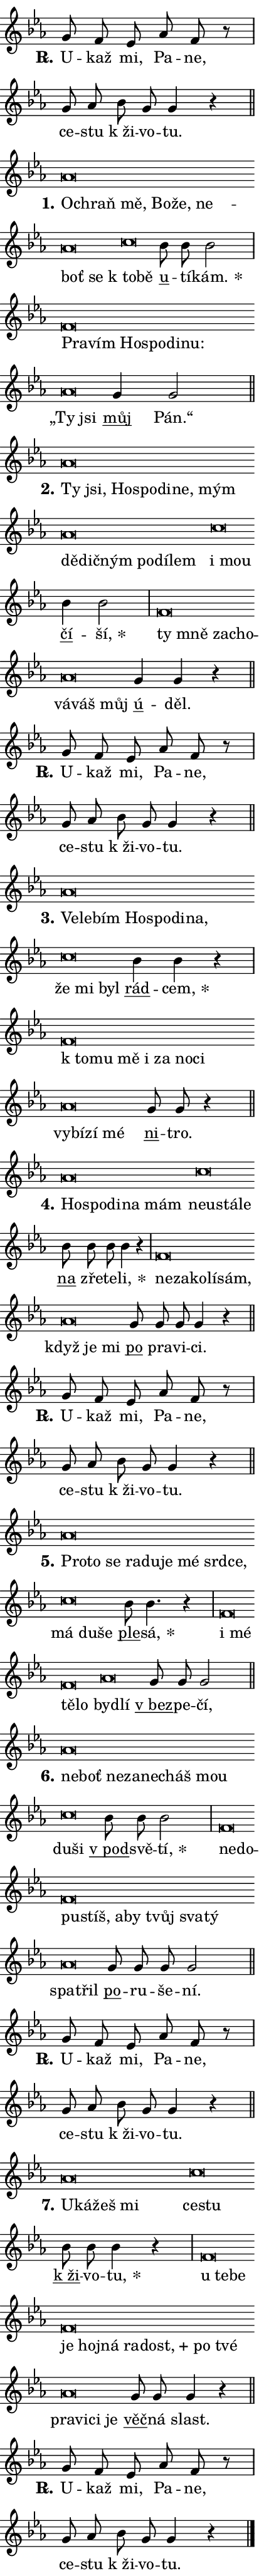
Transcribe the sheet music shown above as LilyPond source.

\version "2.24.0"
\header { tagline = "" }
\paper {
  indent = 0\cm
  top-margin = 0\cm
  right-margin = 0.13\cm % to fit lyric hyphens
  bottom-margin = 0\cm
  left-margin = 0\cm
  paper-width = 7\cm
  page-breaking = #ly:one-page-breaking
  system-system-spacing.basic-distance = #11
  score-system-spacing.basic-distance = #11
  ragged-last = ##f
}


%% Author: Thomas Morley
%% https://lists.gnu.org/archive/html/lilypond-user/2020-05/msg00002.html
#(define (line-position grob)
"Returns position of @var[grob} in current system:
   @code{'start}, if at first time-step
   @code{'end}, if at last time-step
   @code{'middle} otherwise
"
  (let* ((col (ly:item-get-column grob))
         (ln (ly:grob-object col 'left-neighbor))
         (rn (ly:grob-object col 'right-neighbor))
         (col-to-check-left (if (ly:grob? ln) ln col))
         (col-to-check-right (if (ly:grob? rn) rn col))
         (break-dir-left
           (and
             (ly:grob-property col-to-check-left 'non-musical #f)
             (ly:item-break-dir col-to-check-left)))
         (break-dir-right
           (and
             (ly:grob-property col-to-check-right 'non-musical #f)
             (ly:item-break-dir col-to-check-right))))
        (cond ((eqv? 1 break-dir-left) 'start)
              ((eqv? -1 break-dir-right) 'end)
              (else 'middle))))

#(define (tranparent-at-line-position vctor)
  (lambda (grob)
  "Relying on @code{line-position} select the relevant enry from @var{vctor}.
Used to determine transparency,"
    (case (line-position grob)
      ((end) (not (vector-ref vctor 0)))
      ((middle) (not (vector-ref vctor 1)))
      ((start) (not (vector-ref vctor 2))))))

noteHeadBreakVisibility =
#(define-music-function (break-visibility)(vector?)
"Makes @code{NoteHead}s transparent relying on @var{break-visibility}"
#{
  \override NoteHead.transparent =
    #(tranparent-at-line-position break-visibility)
#})

#(define delete-ledgers-for-transparent-note-heads
  (lambda (grob)
    "Reads whether a @code{NoteHead} is transparent.
If so this @code{NoteHead} is removed from @code{'note-heads} from
@var{grob}, which is supposed to be @code{LedgerLineSpanner}.
As a result ledgers are not printed for this @code{NoteHead}"
    (let* ((nhds-array (ly:grob-object grob 'note-heads))
           (nhds-list
             (if (ly:grob-array? nhds-array)
                 (ly:grob-array->list nhds-array)
                 '()))
           ;; Relies on the transparent-property being done before
           ;; Staff.LedgerLineSpanner.after-line-breaking is executed.
           ;; This is fragile ...
           (to-keep
             (remove
               (lambda (nhd)
                 (ly:grob-property nhd 'transparent #f))
               nhds-list)))
      ;; TODO find a better method to iterate over grob-arrays, similiar
      ;; to filter/remove etc for lists
      ;; For now rebuilt from scratch
      (set! (ly:grob-object grob 'note-heads)  '())
      (for-each
        (lambda (nhd)
          (ly:pointer-group-interface::add-grob grob 'note-heads nhd))
        to-keep))))

squashNotes = {
  \override NoteHead.X-extent = #'(-0.2 . 0.2)
  \override NoteHead.Y-extent = #'(-0.75 . 0)
  \override NoteHead.stencil =
    #(lambda (grob)
       (let ((pos (ly:grob-property grob 'staff-position)))
         (begin
           (if (< pos -7) (display "ERROR: Lower brevis then expected\n") (display ""))
           (if (<= pos -6) ly:text-interface::print ly:note-head::print))))
}
unSquashNotes = {
  \revert NoteHead.X-extent
  \revert NoteHead.Y-extent
  \revert NoteHead.stencil
}

hideNotes = \noteHeadBreakVisibility #begin-of-line-visible
unHideNotes = \noteHeadBreakVisibility #all-visible

% work-around for resetting accidentals
% https://lilypond.org/doc/v2.23/Documentation/notation/displaying-rhythms#unmetered-music
cadenzaMeasure = {
  \cadenzaOff
  \partial 1024 s1024
  \cadenzaOn
}

#(define-markup-command (accent layout props text) (markup?)
  "Underline accented syllable"
  (interpret-markup layout props
    #{\markup \override #'(offset . 4.3) \underline { #text }#}))

responsum = \markup \concat {
  "R" \hspace #-1.05 \path #0.1 #'((moveto 0 0.07) (lineto 0.9 0.8)) \hspace #0.05 "."
}

spaceSize = #0.6828661417322834 % exact space size for TeX Gyre Schola

\layout {
  \context {
    \Staff
    \remove "Time_signature_engraver"
    \override LedgerLineSpanner.after-line-breaking = #delete-ledgers-for-transparent-note-heads
  }
  \context {
    \Lyrics {
      \override LyricSpace.minimum-distance = \spaceSize
      \override LyricText.font-name = #"TeX Gyre Schola"
      \override LyricText.font-size = 1
      \override StanzaNumber.font-name = #"TeX Gyre Schola Bold"
      \override StanzaNumber.font-size = 1
    }
  }
  \context {
    \Score 
    \override NoteHead.text =
      #(lambda (grob) 
        (let ((pos (ly:grob-property grob 'staff-position)))
          #{\markup {
            \combine
              \halign #-0.55 \raise #(if (= pos -6) 0 0.5) \override #'(thickness . 2) \draw-line #'(3.2 . 0)
              \musicglyph "noteheads.sM1"
          }#}))
  }
}

% magnetic-lyrics.ily
%
%   written by
%     Jean Abou Samra <jean@abou-samra.fr>
%     Werner Lemberg <wl@gnu.org>
%
%   adapted by
%     Jiri Hon <jiri.hon@gmail.com>
%
% Version 2022-Apr-15

% https://www.mail-archive.com/lilypond-user@gnu.org/msg149350.html

#(define (Left_hyphen_pointer_engraver context)
   "Collect syllable-hyphen-syllable occurrences in lyrics and store
them in properties.  This engraver only looks to the left.  For
example, if the lyrics input is @code{foo -- bar}, it does the
following.

@itemize @bullet
@item
Set the @code{text} property of the @code{LyricHyphen} grob between
@q{foo} and @q{bar} to @code{foo}.

@item
Set the @code{left-hyphen} property of the @code{LyricText} grob with
text @q{foo} to the @code{LyricHyphen} grob between @q{foo} and
@q{bar}.
@end itemize

Use this auxiliary engraver in combination with the
@code{lyric-@/text::@/apply-@/magnetic-@/offset!} hook."
   (let ((hyphen #f)
         (text #f))
     (make-engraver
      (acknowledgers
       ((lyric-syllable-interface engraver grob source-engraver)
        (set! text grob)))
      (end-acknowledgers
       ((lyric-hyphen-interface engraver grob source-engraver)
        ;(when (not (grob::has-interface grob 'lyric-space-interface))
          (set! hyphen grob)));)
      ((stop-translation-timestep engraver)
       (when (and text hyphen)
         (ly:grob-set-object! text 'left-hyphen hyphen))
       (set! text #f)
       (set! hyphen #f)))))

#(define (lyric-text::apply-magnetic-offset! grob)
   "If the space between two syllables is less than the value in
property @code{LyricText@/.details@/.squash-threshold}, move the right
syllable to the left so that it gets concatenated with the left
syllable.

Use this function as a hook for
@code{LyricText@/.after-@/line-@/breaking} if the
@code{Left_@/hyphen_@/pointer_@/engraver} is active."
   (let ((hyphen (ly:grob-object grob 'left-hyphen #f)))
     (when hyphen
       (let ((left-text (ly:spanner-bound hyphen LEFT)))
         (when (grob::has-interface left-text 'lyric-syllable-interface)
           (let* ((common (ly:grob-common-refpoint grob left-text X))
                  (this-x-ext (ly:grob-extent grob common X))
                  (left-x-ext
                   (begin
                     ;; Trigger magnetism for left-text.
                     (ly:grob-property left-text 'after-line-breaking)
                     (ly:grob-extent left-text common X)))
                  ;; `delta` is the gap width between two syllables.
                  (delta (- (interval-start this-x-ext)
                            (interval-end left-x-ext)))
                  (details (ly:grob-property grob 'details))
                  (threshold (assoc-get 'squash-threshold details 0.2)))
             (when (< delta threshold)
               (let* (;; We have to manipulate the input text so that
                      ;; ligatures crossing syllable boundaries are not
                      ;; disabled.  For languages based on the Latin
                      ;; script this is essentially a beautification.
                      ;; However, for non-Western scripts it can be a
                      ;; necessity.
                      (lt (ly:grob-property left-text 'text))
                      (rt (ly:grob-property grob 'text))
                      (is-space (grob::has-interface hyphen 'lyric-space-interface))
                      (space (if is-space " " ""))
                      (extra-delta (if is-space spaceSize 0))
                      ;; Append new syllable.
                      (ltrt-space (if (and (string? lt) (string? rt))
                                (string-append lt space rt)
                                (make-concat-markup (list lt space rt))))
                      ;; Right-align `ltrt` to the right side.
                      (ltrt-space-markup (grob-interpret-markup
                               grob
                               (make-translate-markup
                                (cons (interval-length this-x-ext) 0)
                                (make-right-align-markup ltrt-space)))))
                 (begin
                   ;; Don't print `left-text`.
                   (ly:grob-set-property! left-text 'stencil #f)
                   ;; Set text and stencil (which holds all collected
                   ;; syllables so far) and shift it to the left.
                   (ly:grob-set-property! grob 'text ltrt-space)
                   (ly:grob-set-property! grob 'stencil ltrt-space-markup)
                   (ly:grob-translate-axis! grob (- (- delta extra-delta)) X))))))))))


#(define (lyric-hyphen::displace-bounds-first grob)
   ;; Make very sure this callback isn't triggered too early.
   (let ((left (ly:spanner-bound grob LEFT))
         (right (ly:spanner-bound grob RIGHT)))
     (ly:grob-property left 'after-line-breaking)
     (ly:grob-property right 'after-line-breaking)
     (ly:lyric-hyphen::print grob)))

squashThreshold = #0.4

\layout {
  \context {
    \Lyrics
    \consists #Left_hyphen_pointer_engraver
    \override LyricText.after-line-breaking =
      #lyric-text::apply-magnetic-offset!
    \override LyricHyphen.stencil = #lyric-hyphen::displace-bounds-first
    \override LyricText.details.squash-threshold = \squashThreshold
    \override LyricHyphen.minimum-distance = 0
    \override LyricHyphen.minimum-length = \squashThreshold
  }
}

squashText = \override LyricText.details.squash-threshold = 9999
unSquashText = \override LyricText.details.squash-threshold = \squashThreshold

leftText = \override LyricText.self-alignment-X = #LEFT
unLeftText = \revert LyricText.self-alignment-X

starOffset = #(lambda (grob) 
                (let ((x_offset (ly:self-alignment-interface::aligned-on-x-parent grob)))
                  (if (= x_offset 0) 0 (+ x_offset 1.2))))

star = #(define-music-function (syllable)(string?)
"Append star separator at the end of a syllable"
#{
  \once \override LyricText.X-offset = #starOffset
  \lyricmode { \markup {
    #syllable
    \override #'((font-name . "TeX Gyre Schola Bold")) \hspace #0.2 \lower #0.65 \larger "*"
  } }
#})

starAccent = #(define-music-function (syllable)(string?)
"Append star separator at the end of a syllable and make accent"
#{
  \once \override LyricText.X-offset = #starOffset
  \lyricmode { \markup {
    \accent #syllable
    \override #'((font-name . "TeX Gyre Schola Bold")) \hspace #0.2 \lower #0.65 \larger "*"
  } }
#})

breath = #(define-music-function (syllable)(string?)
"Append breathing indicator at the end of a syllable"
#{
  \lyricmode { \markup { #syllable "+" } }
#})

optionalBreath = #(define-music-function (syllable)(string?)
"Append optional breathing indicator at the end of a syllable"
#{
  \lyricmode { \markup { #syllable "(+)" } }
#})


\score {
    <<
        \new Voice = "melody" { \cadenzaOn \key es \major \relative { g'8 f es as f r \cadenzaMeasure \bar "|" g as bes g g4 r \cadenzaMeasure \bar "||" \break } }
        \new Lyrics \lyricsto "melody" { \lyricmode { \set stanza = \responsum
U -- kaž mi, Pa -- ne, ce -- stu "k ži" -- vo -- tu. } }
    >>
    \layout {}
}

\score {
    <<
        \new Voice = "melody" { \cadenzaOn \key es \major \relative { \squashNotes as'\breve*1/16 \hideNotes \breve*1/16 \bar "" \breve*1/16 \bar "" \breve*1/16 \bar "" \breve*1/16 \bar "" \breve*1/16 \bar "" \breve*1/16 \breve*1/16 \bar "" \unHideNotes \unSquashNotes \squashNotes c\breve*1/16 \hideNotes \breve*1/16 \bar "" \unHideNotes \unSquashNotes \bar "" bes8 bes bes2 \cadenzaMeasure \bar "|" \squashNotes f\breve*1/16 \hideNotes \breve*1/16 \bar "" \breve*1/16 \bar "" \breve*1/16 \bar "" \breve*1/16 \breve*1/16 \bar "" \unHideNotes \unSquashNotes \squashNotes as\breve*1/16 \hideNotes \breve*1/16 \bar "" \unHideNotes \unSquashNotes \bar "" g4 g2 \cadenzaMeasure \bar "||" \break } }
        \new Lyrics \lyricsto "melody" { \lyricmode { \set stanza = "1."
\leftText O -- \squashText chraň mě, Bo -- že, ne -- boť se \leftText \unLeftText \unSquashText "k to" -- \squashText bě \unLeftText \unSquashText \markup \accent u -- tí -- \star kám. \leftText Pra -- \squashText vím Ho -- spo -- di -- nu: \leftText \unLeftText \unSquashText „Ty \squashText jsi \unLeftText \unSquashText \markup \accent můj Pán.“ } }
    >>
    \layout {}
}

\score {
    <<
        \new Voice = "melody" { \cadenzaOn \key es \major \relative { \squashNotes as'\breve*1/16 \hideNotes \breve*1/16 \bar "" \breve*1/16 \bar "" \breve*1/16 \bar "" \breve*1/16 \bar "" \breve*1/16 \bar "" \breve*1/16 \bar "" \breve*1/16 \bar "" \breve*1/16 \bar "" \breve*1/16 \bar "" \breve*1/16 \bar "" \breve*1/16 \breve*1/16 \bar "" \unHideNotes \unSquashNotes \squashNotes c\breve*1/16 \hideNotes \breve*1/16 \bar "" \unHideNotes \unSquashNotes \bar "" bes4 bes2 \cadenzaMeasure \bar "|" \squashNotes f\breve*1/16 \hideNotes \breve*1/16 \bar "" \breve*1/16 \breve*1/16 \bar "" \unHideNotes \unSquashNotes \squashNotes as\breve*1/16 \hideNotes \breve*1/16 \breve*1/16 \bar "" \unHideNotes \unSquashNotes \bar "" g4 g4 r \cadenzaMeasure \bar "||" \break } }
        \new Lyrics \lyricsto "melody" { \lyricmode { \set stanza = "2."
\leftText Ty \squashText jsi, Ho -- spo -- di -- ne, mým dě -- dič -- ným po -- dí -- lem \leftText \unLeftText \unSquashText i \squashText mou \unLeftText \unSquashText \markup \accent čí -- \star ší, \leftText ty \squashText mně za -- cho -- \leftText \unLeftText \unSquashText vá -- \squashText váš můj \unLeftText \unSquashText \markup \accent ú -- děl. } }
    >>
    \layout {}
}

\score {
    <<
        \new Voice = "melody" { \cadenzaOn \key es \major \relative { g'8 f es as f r \cadenzaMeasure \bar "|" g as bes g g4 r \cadenzaMeasure \bar "||" \break } }
        \new Lyrics \lyricsto "melody" { \lyricmode { \set stanza = \responsum
U -- kaž mi, Pa -- ne, ce -- stu "k ži" -- vo -- tu. } }
    >>
    \layout {}
}

\score {
    <<
        \new Voice = "melody" { \cadenzaOn \key es \major \relative { \squashNotes as'\breve*1/16 \hideNotes \breve*1/16 \bar "" \breve*1/16 \bar "" \breve*1/16 \bar "" \breve*1/16 \bar "" \breve*1/16 \breve*1/16 \bar "" \unHideNotes \unSquashNotes \squashNotes c\breve*1/16 \hideNotes \breve*1/16 \breve*1/16 \bar "" \unHideNotes \unSquashNotes \bar "" bes4 bes4 r \cadenzaMeasure \bar "|" \squashNotes f\breve*1/16 \hideNotes \breve*1/16 \bar "" \breve*1/16 \bar "" \breve*1/16 \bar "" \breve*1/16 \bar "" \breve*1/16 \breve*1/16 \bar "" \unHideNotes \unSquashNotes \squashNotes as\breve*1/16 \hideNotes \breve*1/16 \bar "" \breve*1/16 \breve*1/16 \bar "" \unHideNotes \unSquashNotes \bar "" g8 g r4 \cadenzaMeasure \bar "||" \break } }
        \new Lyrics \lyricsto "melody" { \lyricmode { \set stanza = "3."
\leftText Ve -- \squashText le -- bím Ho -- spo -- di -- na, \leftText \unLeftText \unSquashText že \squashText mi byl \unLeftText \unSquashText \markup \accent rád -- \star cem, \leftText "k to" -- \squashText mu mě i za no -- ci \leftText \unLeftText \unSquashText vy -- \squashText bí -- zí mé \unLeftText \unSquashText \markup \accent ni -- tro. } }
    >>
    \layout {}
}

\score {
    <<
        \new Voice = "melody" { \cadenzaOn \key es \major \relative { \squashNotes as'\breve*1/16 \hideNotes \breve*1/16 \bar "" \breve*1/16 \bar "" \breve*1/16 \breve*1/16 \bar "" \unHideNotes \unSquashNotes \squashNotes c\breve*1/16 \hideNotes \breve*1/16 \bar "" \breve*1/16 \breve*1/16 \bar "" \unHideNotes \unSquashNotes \bar "" bes8 bes bes bes4 r \cadenzaMeasure \bar "|" \squashNotes f\breve*1/16 \hideNotes \breve*1/16 \bar "" \breve*1/16 \bar "" \breve*1/16 \breve*1/16 \bar "" \unHideNotes \unSquashNotes \squashNotes as\breve*1/16 \hideNotes \breve*1/16 \breve*1/16 \bar "" \unHideNotes \unSquashNotes \bar "" g8 g g g4 r \cadenzaMeasure \bar "||" \break } }
        \new Lyrics \lyricsto "melody" { \lyricmode { \set stanza = "4."
\leftText Ho -- \squashText spo -- di -- na mám \leftText \unLeftText \unSquashText ne -- \squashText u -- stá -- le \unLeftText \unSquashText \markup \accent na zře -- te -- \star li, \leftText ne -- \squashText za -- ko -- lí -- sám, \leftText \unLeftText \unSquashText když \squashText je mi \unLeftText \unSquashText \markup \accent po pra -- vi -- ci. } }
    >>
    \layout {}
}

\score {
    <<
        \new Voice = "melody" { \cadenzaOn \key es \major \relative { g'8 f es as f r \cadenzaMeasure \bar "|" g as bes g g4 r \cadenzaMeasure \bar "||" \break } }
        \new Lyrics \lyricsto "melody" { \lyricmode { \set stanza = \responsum
U -- kaž mi, Pa -- ne, ce -- stu "k ži" -- vo -- tu. } }
    >>
    \layout {}
}

\score {
    <<
        \new Voice = "melody" { \cadenzaOn \key es \major \relative { \squashNotes as'\breve*1/16 \hideNotes \breve*1/16 \bar "" \breve*1/16 \bar "" \breve*1/16 \bar "" \breve*1/16 \bar "" \breve*1/16 \bar "" \breve*1/16 \bar "" \breve*1/16 \breve*1/16 \bar "" \unHideNotes \unSquashNotes \squashNotes c\breve*1/16 \hideNotes \breve*1/16 \breve*1/16 \bar "" \unHideNotes \unSquashNotes \bar "" bes8 bes4. r4 \cadenzaMeasure \bar "|" \squashNotes f\breve*1/16 \hideNotes \breve*1/16 \bar "" \breve*1/16 \breve*1/16 \bar "" \unHideNotes \unSquashNotes \squashNotes as\breve*1/16 \hideNotes \breve*1/16 \bar "" \unHideNotes \unSquashNotes \bar "" g8 g g2 \cadenzaMeasure \bar "||" \break } }
        \new Lyrics \lyricsto "melody" { \lyricmode { \set stanza = "5."
\leftText Pro -- \squashText to se ra -- du -- je mé srd -- ce, \leftText \unLeftText \unSquashText má \squashText du -- še \unLeftText \unSquashText \markup \accent ple -- \star sá, \leftText i \squashText mé tě -- lo \leftText \unLeftText \unSquashText by -- \squashText dlí \unLeftText \unSquashText \markup \accent "v bez" -- pe -- čí, } }
    >>
    \layout {}
}

\score {
    <<
        \new Voice = "melody" { \cadenzaOn \key es \major \relative { \squashNotes as'\breve*1/16 \hideNotes \breve*1/16 \bar "" \breve*1/16 \bar "" \breve*1/16 \bar "" \breve*1/16 \bar "" \breve*1/16 \breve*1/16 \bar "" \unHideNotes \unSquashNotes \squashNotes c\breve*1/16 \hideNotes \breve*1/16 \bar "" \unHideNotes \unSquashNotes \bar "" bes8 bes bes2 \cadenzaMeasure \bar "|" \squashNotes f\breve*1/16 \hideNotes \breve*1/16 \bar "" \breve*1/16 \bar "" \breve*1/16 \bar "" \breve*1/16 \bar "" \breve*1/16 \bar "" \breve*1/16 \bar "" \breve*1/16 \breve*1/16 \bar "" \unHideNotes \unSquashNotes \squashNotes as\breve*1/16 \hideNotes \breve*1/16 \bar "" \unHideNotes \unSquashNotes \bar "" g8 g g g2 \cadenzaMeasure \bar "||" \break } }
        \new Lyrics \lyricsto "melody" { \lyricmode { \set stanza = "6."
\leftText ne -- \squashText boť ne -- za -- ne -- cháš mou \leftText \unLeftText \unSquashText du -- \squashText ši \unLeftText \unSquashText \markup \accent "v pod" -- svě -- \star tí, \leftText ne -- \squashText do -- pu -- stíš, a -- by tvůj sva -- tý \leftText \unLeftText \unSquashText spa -- \squashText třil \unLeftText \unSquashText \markup \accent po -- ru -- še -- ní. } }
    >>
    \layout {}
}

\score {
    <<
        \new Voice = "melody" { \cadenzaOn \key es \major \relative { g'8 f es as f r \cadenzaMeasure \bar "|" g as bes g g4 r \cadenzaMeasure \bar "||" \break } }
        \new Lyrics \lyricsto "melody" { \lyricmode { \set stanza = \responsum
U -- kaž mi, Pa -- ne, ce -- stu "k ži" -- vo -- tu. } }
    >>
    \layout {}
}

\score {
    <<
        \new Voice = "melody" { \cadenzaOn \key es \major \relative { \squashNotes as'\breve*1/16 \hideNotes \breve*1/16 \bar "" \breve*1/16 \breve*1/16 \bar "" \unHideNotes \unSquashNotes \squashNotes c\breve*1/16 \hideNotes \breve*1/16 \bar "" \unHideNotes \unSquashNotes \bar "" bes8 bes bes4 r \cadenzaMeasure \bar "|" \squashNotes f\breve*1/16 \hideNotes \breve*1/16 \bar "" \breve*1/16 \bar "" \breve*1/16 \bar "" \breve*1/16 \bar "" \breve*1/16 \bar "" \breve*1/16 \bar "" \breve*1/16 \bar "" \breve*1/16 \breve*1/16 \bar "" \unHideNotes \unSquashNotes \squashNotes as\breve*1/16 \hideNotes \breve*1/16 \bar "" \breve*1/16 \breve*1/16 \bar "" \unHideNotes \unSquashNotes \bar "" g8 g g4 r \cadenzaMeasure \bar "||" \break } }
        \new Lyrics \lyricsto "melody" { \lyricmode { \set stanza = "7."
\leftText U -- \squashText ká -- žeš mi \leftText \unLeftText \unSquashText ce -- \squashText stu \unLeftText \unSquashText \markup \accent "k ži" -- vo -- \star tu, \leftText u \squashText te -- be je hoj -- ná ra -- \breath "dost," po tvé \leftText \unLeftText \unSquashText pra -- \squashText vi -- ci je \unLeftText \unSquashText \markup \accent věč -- ná slast. } }
    >>
    \layout {}
}

\score {
    <<
        \new Voice = "melody" { \cadenzaOn \key es \major \relative { g'8 f es as f r \cadenzaMeasure \bar "|" g as bes g g4 r \cadenzaMeasure \bar "||" \break } \bar "|." }
        \new Lyrics \lyricsto "melody" { \lyricmode { \set stanza = \responsum
U -- kaž mi, Pa -- ne, ce -- stu "k ži" -- vo -- tu. } }
    >>
    \layout {}
}
